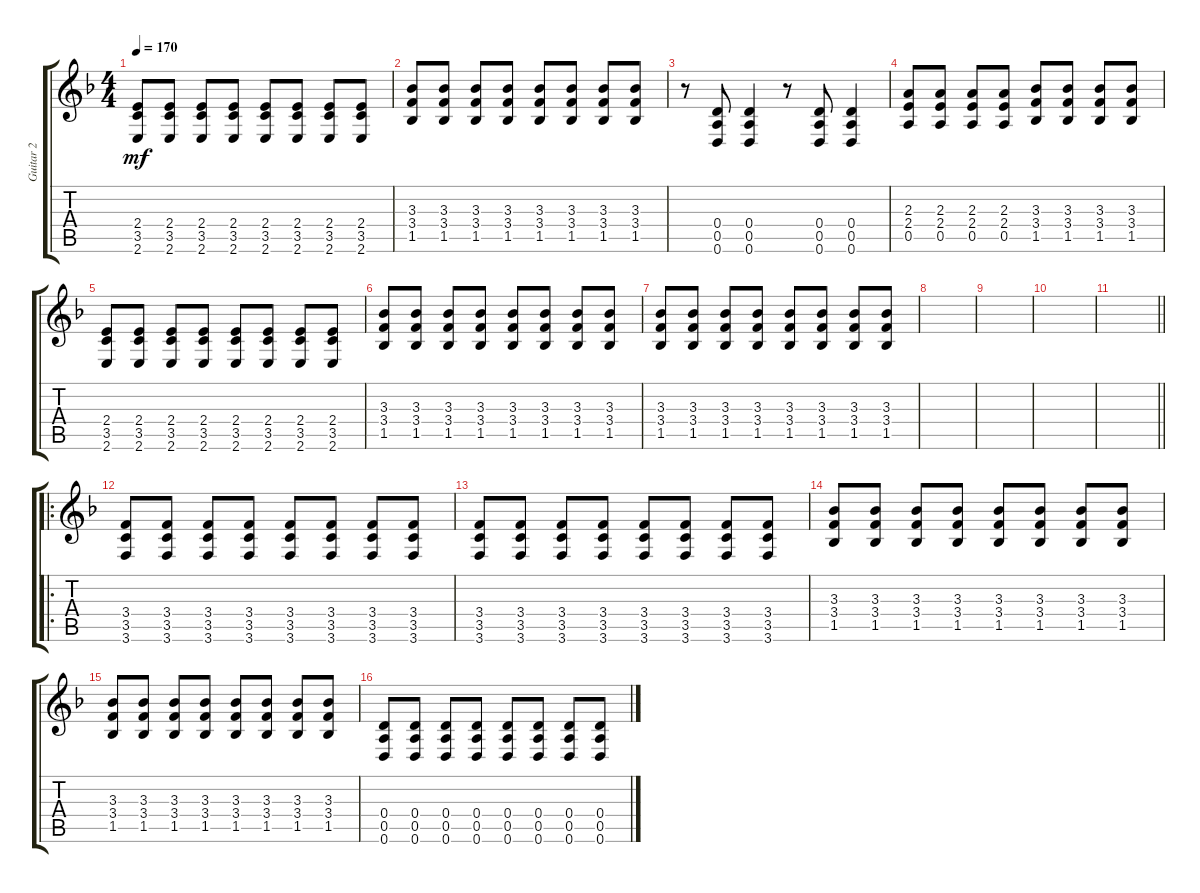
\track ("Guitar 2" "Guitar 2") {instrument overdrivenguitar}
\staff {score tabs}
\tuning (E4 B3 G3 D3 A2 D2) {hide}
\ts (4 4)
\tempo 170
\clef g2
\ks f
(2.4 3.5 2.6).8{dy mf} (2.4 3.5 2.6).8 (2.4 3.5 2.6).8 (2.4 3.5 2.6).8 (2.4 3.5 2.6).8 (2.4 3.5 2.6).8 (2.4 3.5 2.6).8 (2.4 3.5 2.6).8 |
(3.3 3.4 1.5).8 (3.3 3.4 1.5).8 (3.3 3.4 1.5).8 (3.3 3.4 1.5).8 (3.3 3.4 1.5).8 (3.3 3.4 1.5).8 (3.3 3.4 1.5).8 (3.3 3.4 1.5).8 |
r.8 (0.4 0.5 0.6).8 (0.4 0.5 0.6).4 r.8 (0.4 0.5 0.6).8 (0.4 0.5 0.6).4 |
(2.3 2.4 0.5).8 (2.3 2.4 0.5).8 (2.3 2.4 0.5).8 (2.3 2.4 0.5).8 (3.3 3.4 1.5).8 (3.3 3.4 1.5).8 (3.3 3.4 1.5).8 (3.3 3.4 1.5).8 |
(2.4 3.5 2.6).8 (2.4 3.5 2.6).8 (2.4 3.5 2.6).8 (2.4 3.5 2.6).8 (2.4 3.5 2.6).8 (2.4 3.5 2.6).8 (2.4 3.5 2.6).8 (2.4 3.5 2.6).8 |
(3.3 3.4 1.5).8 (3.3 3.4 1.5).8 (3.3 3.4 1.5).8 (3.3 3.4 1.5).8 (3.3 3.4 1.5).8 (3.3 3.4 1.5).8 (3.3 3.4 1.5).8 (3.3 3.4 1.5).8 |
(3.3 3.4 1.5).8 (3.3 3.4 1.5).8 (3.3 3.4 1.5).8 (3.3 3.4 1.5).8 (3.3 3.4 1.5).8 (3.3 3.4 1.5).8 (3.3 3.4 1.5).8 (3.3 3.4 1.5).8 |
|
|
|
\barLineRight lightlight
|
\ro
(3.4 3.5 3.6).8 (3.4 3.5 3.6).8 (3.4 3.5 3.6).8 (3.4 3.5 3.6).8 (3.4 3.5 3.6).8 (3.4 3.5 3.6).8 (3.4 3.5 3.6).8 (3.4 3.5 3.6).8 |
(3.4 3.5 3.6).8 (3.4 3.5 3.6).8 (3.4 3.5 3.6).8 (3.4 3.5 3.6).8 (3.4 3.5 3.6).8 (3.4 3.5 3.6).8 (3.4 3.5 3.6).8 (3.4 3.5 3.6).8 |
(3.3 3.4 1.5).8 (3.3 3.4 1.5).8 (3.3 3.4 1.5).8 (3.3 3.4 1.5).8 (3.3 3.4 1.5).8 (3.3 3.4 1.5).8 (3.3 3.4 1.5).8 (3.3 3.4 1.5).8 |
(3.3 3.4 1.5).8 (3.3 3.4 1.5).8 (3.3 3.4 1.5).8 (3.3 3.4 1.5).8 (3.3 3.4 1.5).8 (3.3 3.4 1.5).8 (3.3 3.4 1.5).8 (3.3 3.4 1.5).8 |
(0.4 0.5 0.6).8 (0.4 0.5 0.6).8 (0.4 0.5 0.6).8 (0.4 0.5 0.6).8 (0.4 0.5 0.6).8 (0.4 0.5 0.6).8 (0.4 0.5 0.6).8 (0.4 0.5 0.6).8
